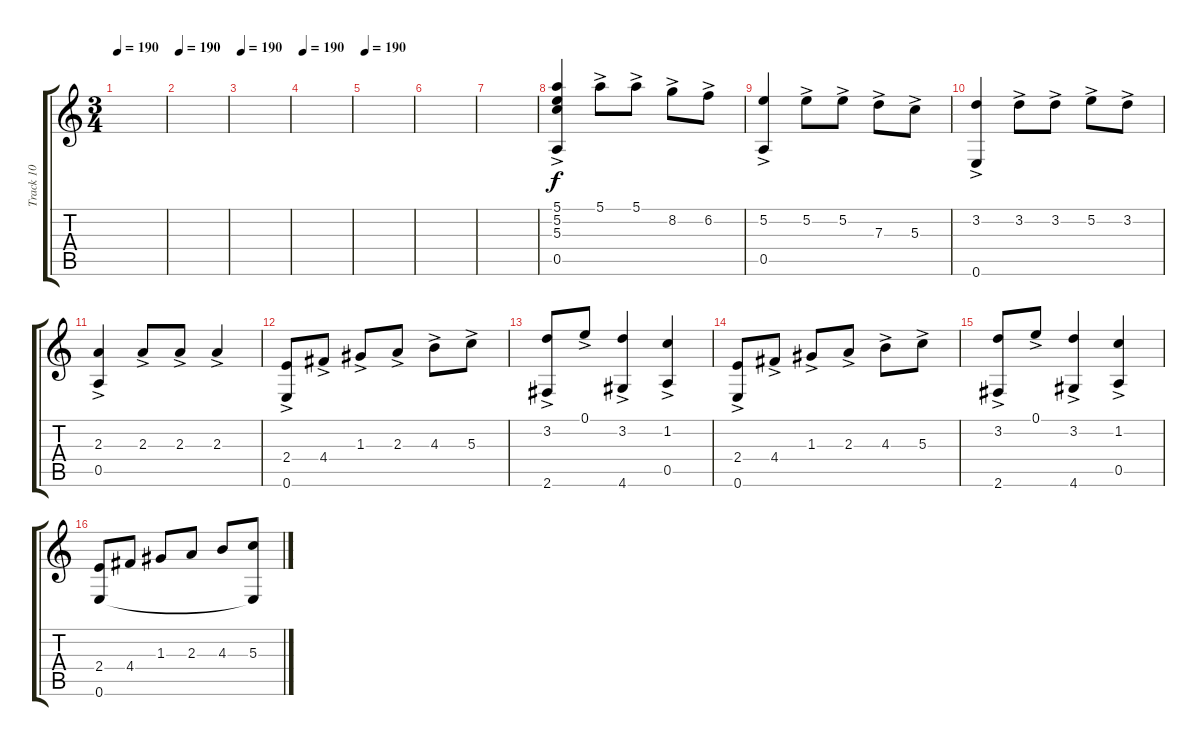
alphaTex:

\track ("Track 10" "Track 10") {instrument overdrivenguitar}
\staff {score tabs}
\tuning (E4 B3 G3 D3 A2 E2) {hide}
\ts (3 4)
\tempo 190
\clef g2
\ks c
|
\tempo 190
|
\tempo 190
|
\tempo 190
|
\tempo 190
|
|
|
(5.1{ac} 5.2{ac} 5.3{ac} 0.5{ac}).4{volume 16} 5.1{ac}.8 5.1{ac}.8 8.2{ac}.8 6.2{ac}.8 |
(5.2{ac} 0.5{ac}).4 5.2{ac}.8 5.2{ac}.8 7.3{ac}.8 5.3{ac}.8 |
(3.2{ac} 0.6{ac}).4 3.2{ac}.8 3.2{ac}.8 5.2{ac}.8 3.2{ac}.8 |
(2.3{ac} 0.5{ac}).4 2.3{ac}.8 2.3{ac}.8 2.3{ac}.4 |
(2.4{ac} 0.6{ac}).8 4.4{ac}.8 1.3{ac}.8 2.3{ac}.8 4.3{ac}.8 5.3{ac}.8 |
(3.2{ac} 2.6{ac}).8 0.1{ac}.8 (3.2{ac} 4.6{ac}).4 (1.2{ac} 0.5{ac}).4 |
(2.4{ac} 0.6{ac}).8 4.4{ac}.8 1.3{ac}.8 2.3{ac}.8 4.3{ac}.8 5.3{ac}.8 |
(3.2{ac} 2.6{ac}).8 0.1{ac}.8 (3.2{ac} 4.6{ac}).4 (1.2{ac} 0.5{ac}).4 |
(2.4 0.6).8{dy f} 4.4.8 1.3.8 2.3.8 4.3.8 (5.3 0.6{t}).8
